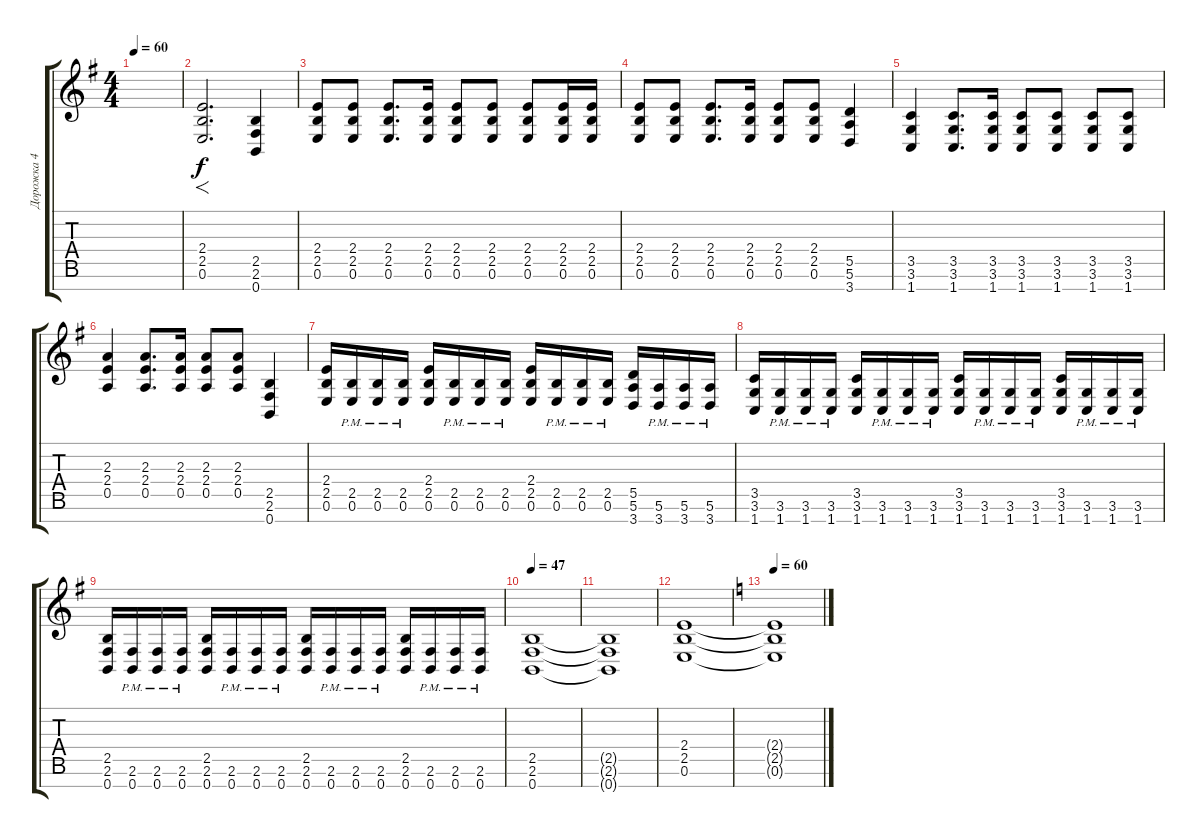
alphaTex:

\track ("Дорожка 4" "Дорожка 4") {instrument distortionguitar}
\staff {score tabs}
\tuning (E4 B3 G3 D3 A2 E2 B1) {hide}
\ts (4 4)
\tempo 60
\clef g2
\ks eminor
|
(2.4 2.5 0.6).2{f d} (2.5 2.6 0.7).4 |
(2.4 2.5 0.6).8 (2.4 2.5 0.6).8 (2.4 2.5 0.6).8{d} (2.4 2.5 0.6).16 (2.4 2.5 0.6).8 (2.4 2.5 0.6).8 (2.4 2.5 0.6).8 (2.4 2.5 0.6).16 (2.4 2.5 0.6).16 |
(2.4 2.5 0.6).8 (2.4 2.5 0.6).8 (2.4 2.5 0.6).8{d} (2.4 2.5 0.6).16 (2.4 2.5 0.6).8 (2.4 2.5 0.6).8 (5.5 5.6 3.7).4 |
(3.5 3.6 1.7).4 (3.5 3.6 1.7).8{d} (3.5 3.6 1.7).16 (3.5 3.6 1.7).8 (3.5 3.6 1.7).8 (3.5 3.6 1.7).8 (3.5 3.6 1.7).8 |
(2.3 2.4 0.5).4 (2.3 2.4 0.5).8{d} (2.3 2.4 0.5).16 (2.3 2.4 0.5).8 (2.3 2.4 0.5).8 (2.5 2.6 0.7).4 |
(2.4 2.5 0.6).16 (2.5{pm} 0.6{pm}).16 (2.5{pm} 0.6{pm}).16 (2.5{pm} 0.6{pm}).16 (2.4 2.5 0.6).16 (2.5{pm} 0.6{pm}).16 (2.5{pm} 0.6{pm}).16 (2.5{pm} 0.6{pm}).16 (2.4 2.5 0.6).16 (2.5{pm} 0.6{pm}).16 (2.5{pm} 0.6{pm}).16 (2.5{pm} 0.6{pm}).16 (5.5 5.6 3.7).16 (5.6{pm} 3.7{pm}).16 (5.6{pm} 3.7{pm}).16 (5.6{pm} 3.7{pm}).16 |
(3.5 3.6 1.7).16 (3.6{pm} 1.7{pm}).16 (3.6{pm} 1.7{pm}).16 (3.6{pm} 1.7{pm}).16 (3.5 3.6 1.7).16 (3.6{pm} 1.7{pm}).16 (3.6{pm} 1.7{pm}).16 (3.6{pm} 1.7{pm}).16 (3.5 3.6 1.7).16 (3.6{pm} 1.7{pm}).16 (3.6{pm} 1.7{pm}).16 (3.6{pm} 1.7{pm}).16 (3.5 3.6 1.7).16 (3.6{pm} 1.7{pm}).16 (3.6{pm} 1.7{pm}).16 (3.6{pm} 1.7{pm}).16 |
(2.5 2.6 0.7).16 (2.6{pm} 0.7{pm}).16 (2.6{pm} 0.7{pm}).16 (2.6{pm} 0.7{pm}).16 (2.5 2.6 0.7).16 (2.6{pm} 0.7{pm}).16 (2.6{pm} 0.7{pm}).16 (2.6{pm} 0.7{pm}).16 (2.5 2.6 0.7).16 (2.6{pm} 0.7{pm}).16 (2.6{pm} 0.7{pm}).16 (2.6{pm} 0.7{pm}).16 (2.5 2.6 0.7).16 (2.6{pm} 0.7{pm}).16 (2.6{pm} 0.7{pm}).16 (2.6{pm} 0.7{pm}).16 |
\tempo 47
(2.5 2.6 0.7).1 |
(2.5{t} 2.6{t} 0.7{t}).1 |
(2.4 2.5 0.6).1{volume 0} |
\tempo 60
\ks c
(2.4{t} 2.5{t} 0.6{t}).1
